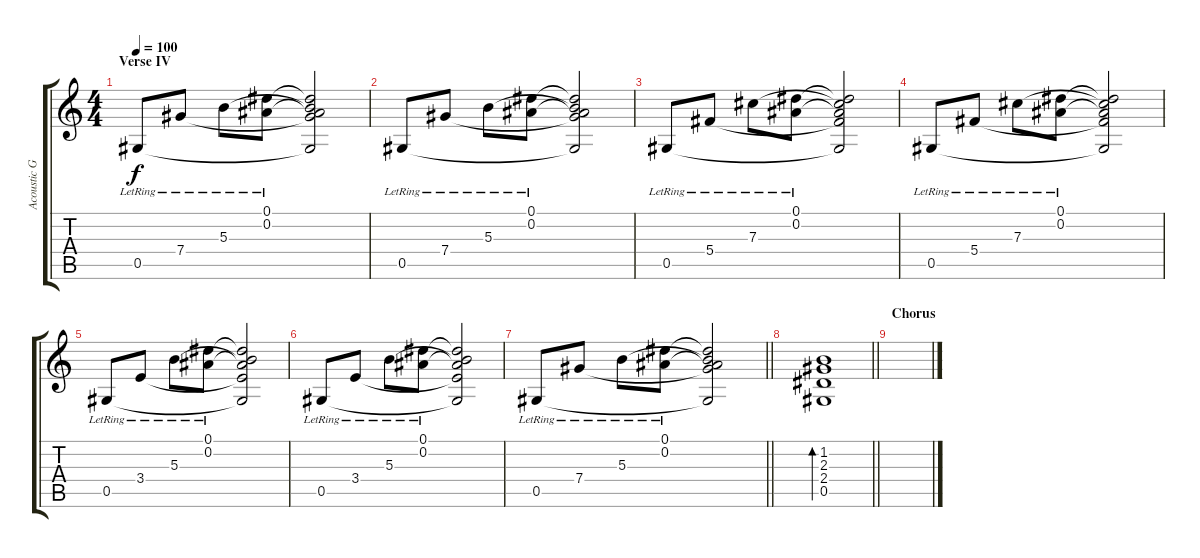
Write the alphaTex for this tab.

\track ("Acoustic Guitar" "Acoustic G") {instrument acousticguitarsteel}
\staff {score tabs}
\tuning (Eb4 Bb3 Gb3 Db3 Ab2 Eb2) {hide}
\ts (4 4)
\section ("" "Verse IV")
\tempo 100
\clef g2
\ks c
0.5{lr}.8{dy f} 7.4{lr}.8 5.3{lr}.8 (0.1{lr} 0.2{lr}).8 (0.1{t} 0.2{t} 5.3{t} 7.4{t} 0.5{t}).2 |
0.5{lr}.8 7.4{lr}.8 5.3{lr}.8 (0.1{lr} 0.2{lr}).8 (0.1{t} 0.2{t} 5.3{t} 7.4{t} 0.5{t}).2 |
0.5{lr}.8 5.4{lr}.8 7.3{lr}.8 (0.1{lr} 0.2{lr}).8 (0.1{t} 0.2{t} 7.3{t} 5.4{t} 0.5{t}).2 |
0.5{lr}.8 5.4{lr}.8 7.3{lr}.8 (0.1{lr} 0.2{lr}).8 (0.1{t} 0.2{t} 7.3{t} 5.4{t} 0.5{t}).2 |
0.5{lr}.8 3.4{lr}.8 5.3{lr}.8 (0.1{lr} 0.2{lr}).8 (0.1{t} 0.2{t} 5.3{t} 3.4{t} 0.5{t}).2 |
0.5{lr}.8 3.4{lr}.8 5.3{lr}.8 (0.1{lr} 0.2{lr}).8 (0.1{t} 0.2{t} 5.3{t} 3.4{t} 0.5{t}).2 |
\barLineRight lightlight
0.5{lr}.8 7.4{lr}.8 5.3{lr}.8 (0.1{lr} 0.2{lr}).8 (0.1{t} 0.2{t} 5.3{t} 7.4{t} 0.5{t}).2 |
\section ("" "")
\barLineRight lightlight
(1.2 2.3 2.4 0.5).1{bd 240} |
\section ("" "Chorus")
